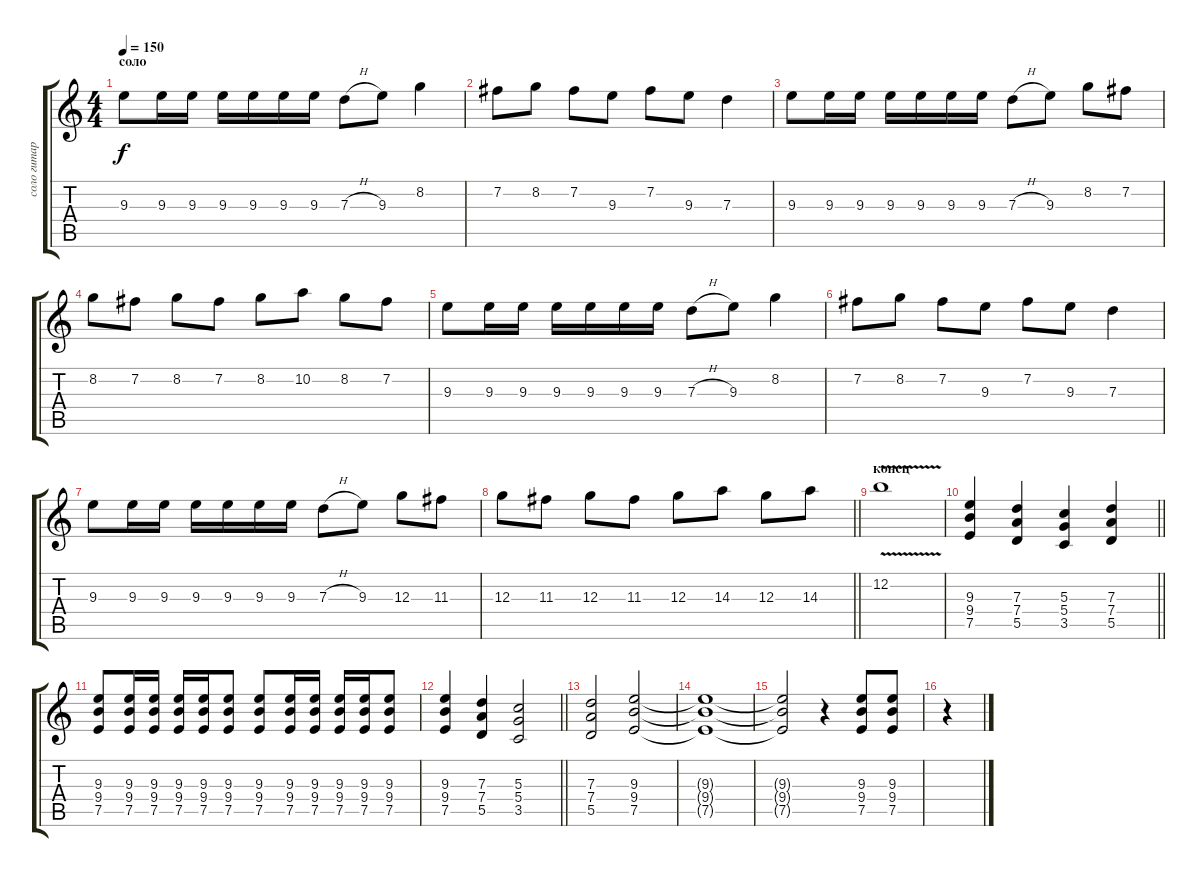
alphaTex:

\track ("соло гитара" "соло гитар") {instrument distortionguitar}
\staff {score tabs}
\tuning (E4 B3 G3 D3 A2 E2) {hide}
\ts (4 4)
\section ("" "соло")
\tempo 150
\clef g2
\ks c
9.3.8{dy f} 9.3.16 9.3.16 9.3.16 9.3.16 9.3.16 9.3.16 7.3{h}.8 9.3.8 8.2.4 |
7.2.8 8.2.8 7.2.8 9.3.8 7.2.8 9.3.8 7.3.4 |
9.3.8 9.3.16 9.3.16 9.3.16 9.3.16 9.3.16 9.3.16 7.3{h}.8 9.3.8 8.2.8 7.2.8 |
8.2.8 7.2.8 8.2.8 7.2.8 8.2.8 10.2.8 8.2.8 7.2.8 |
9.3.8 9.3.16 9.3.16 9.3.16 9.3.16 9.3.16 9.3.16 7.3{h}.8 9.3.8 8.2.4 |
7.2.8 8.2.8 7.2.8 9.3.8 7.2.8 9.3.8 7.3.4 |
9.3.8 9.3.16 9.3.16 9.3.16 9.3.16 9.3.16 9.3.16 7.3{h}.8 9.3.8 12.3.8 11.3.8 |
\barLineRight lightlight
12.3.8 11.3.8 12.3.8 11.3.8 12.3.8 14.3.8 12.3.8 14.3.8 |
\section ("" "конец")
12.2{v}.1 |
\barLineRight lightlight
(9.3 9.4 7.5).4 (7.3 7.4 5.5).4 (5.3 5.4 3.5).4 (7.3 7.4 5.5).4 |
(9.3 9.4 7.5).8 (9.3 9.4 7.5).16 (9.3 9.4 7.5).16 (9.3 9.4 7.5).16 (9.3 9.4 7.5).16 (9.3 9.4 7.5).8 (9.3 9.4 7.5).8 (9.3 9.4 7.5).16 (9.3 9.4 7.5).16 (9.3 9.4 7.5).16 (9.3 9.4 7.5).16 (9.3 9.4 7.5).8 |
\barLineRight lightlight
(9.3 9.4 7.5).4 (7.3 7.4 5.5).4 (5.3 5.4 3.5).2 |
(7.3 7.4 5.5).2 (9.3 9.4 7.5).2 |
(9.3{t} 9.4{t} 7.5{t}).1 |
(9.3{t} 9.4{t} 7.5{t}).2 r.4 (9.3 9.4 7.5).8 (9.3 9.4 7.5).8 |
r.4
